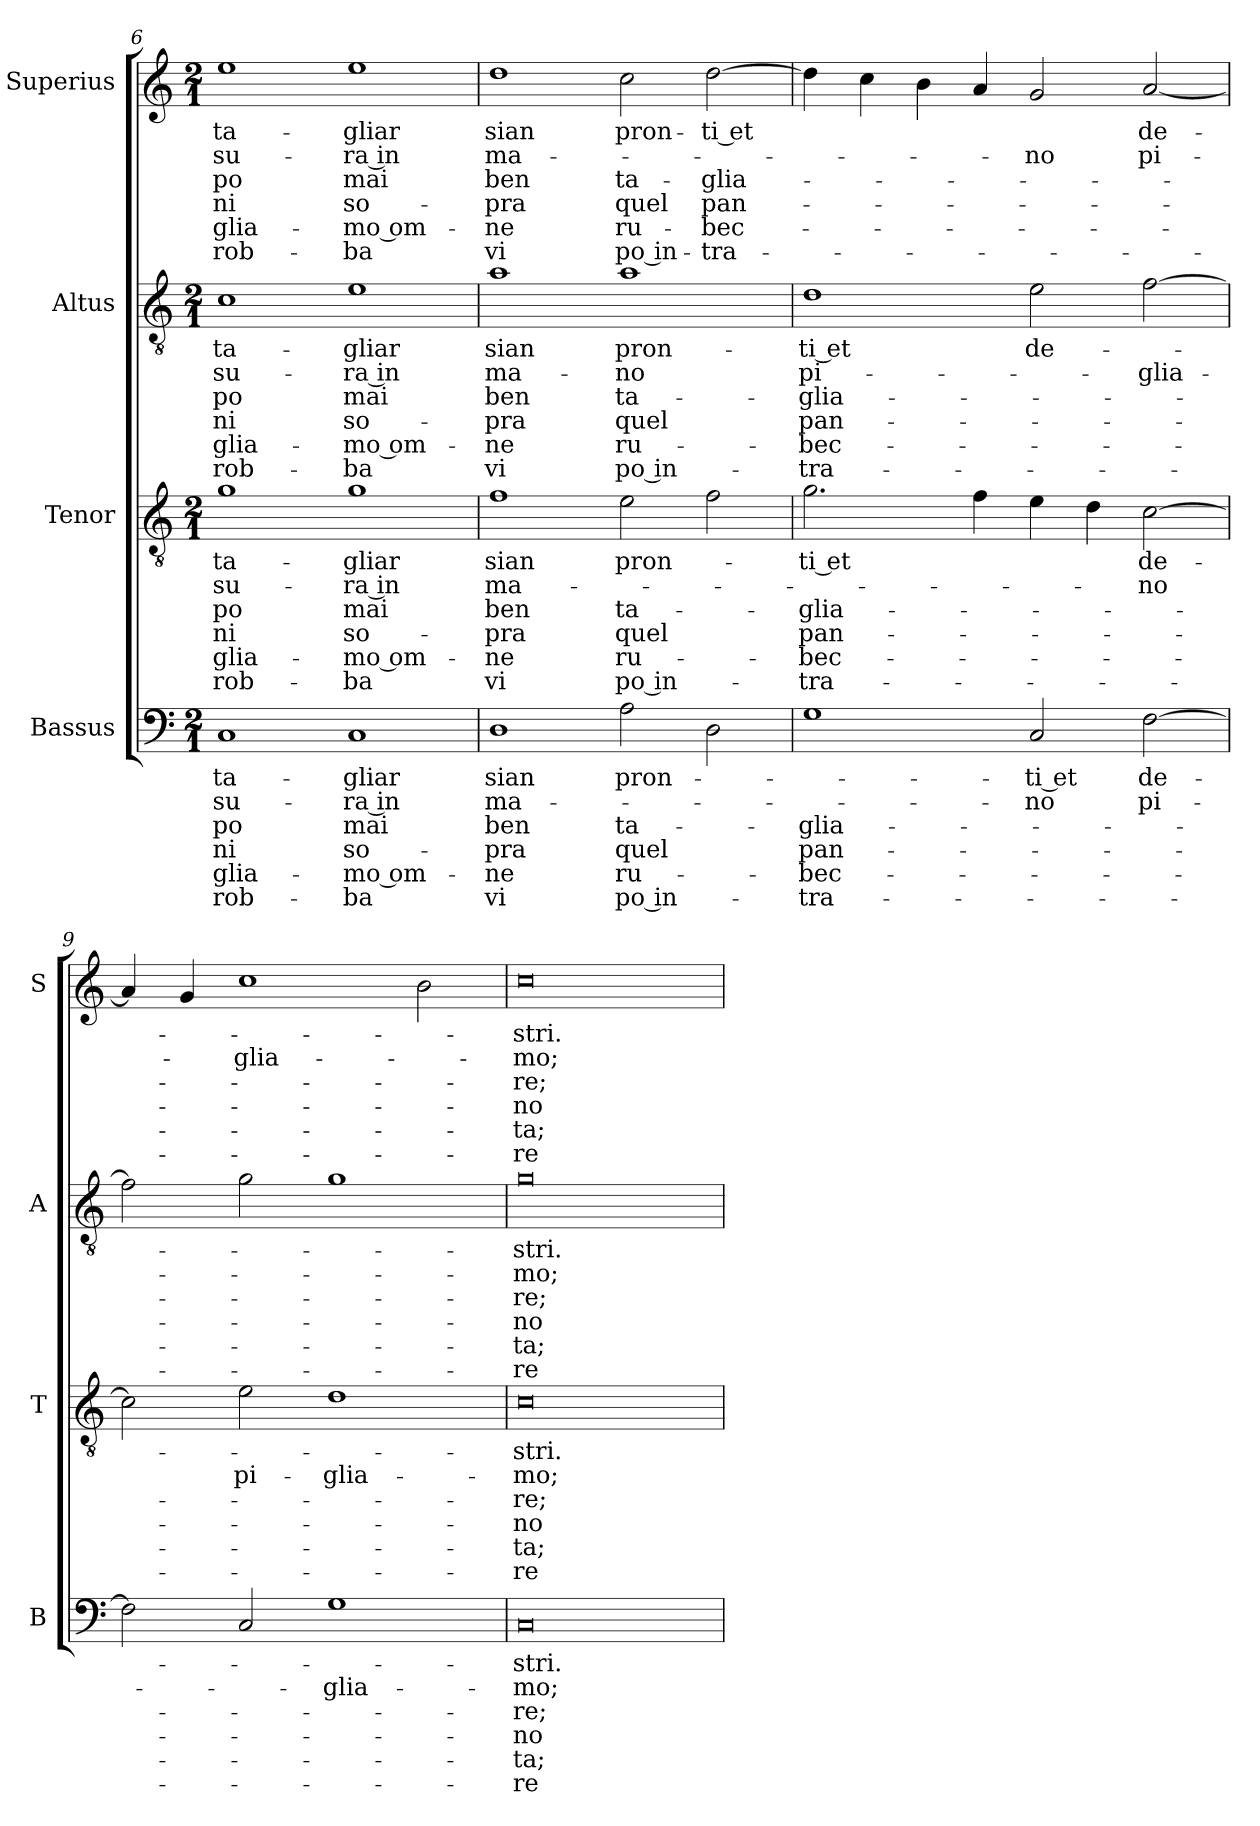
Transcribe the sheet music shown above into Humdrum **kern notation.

**kern	**text	**text	**text	**text	**text	**text	**kern	**text	**text	**text	**text	**text	**text	**kern	**text	**text	**text	**text	**text	**text	**kern	**text	**text	**text	**text	**text	**text
*part4	*part4	*part4	*part4	*part4	*part4	*part4	*part3	*part3	*part3	*part3	*part3	*part3	*part3	*part2	*part2	*part2	*part2	*part2	*part2	*part2	*part1	*part1	*part1	*part1	*part1	*part1	*part1
*staff4	*staff4	*staff4	*staff4	*staff4	*staff4	*staff4	*staff3	*staff3	*staff3	*staff3	*staff3	*staff3	*staff3	*staff2	*staff2	*staff2	*staff2	*staff2	*staff2	*staff2	*staff1	*staff1	*staff1	*staff1	*staff1	*staff1	*staff1
*I"Bassus	*	*	*	*	*	*	*I"Tenor	*	*	*	*	*	*	*I"Altus	*	*	*	*	*	*	*I"Superius	*	*	*	*	*	*
*I'B	*	*	*	*	*	*	*I'T	*	*	*	*	*	*	*I'A	*	*	*	*	*	*	*I'S	*	*	*	*	*	*
*clefF4	*	*	*	*	*	*	*clefGv2	*	*	*	*	*	*	*clefGv2	*	*	*	*	*	*	*clefG2	*	*	*	*	*	*
*k[]	*	*	*	*	*	*	*k[]	*	*	*	*	*	*	*k[]	*	*	*	*	*	*	*k[]	*	*	*	*	*	*
*M2/1	*	*	*	*	*	*	*M2/1	*	*	*	*	*	*	*M2/1	*	*	*	*	*	*	*M2/1	*	*	*	*	*	*
=6	=6	=6	=6	=6	=6	=6	=6	=6	=6	=6	=6	=6	=6	=6	=6	=6	=6	=6	=6	=6	=6	=6	=6	=6	=6	=6	=6
1C	ta-	-su-	po	-ni	-glia-	rob-	1g	ta-	-su-	po	-ni	-glia-	rob-	1c	ta-	-su-	po	-ni	-glia-	rob-	1ee	ta-	-su-	po	-ni	-glia-	rob-
1C	-gliar	-ra in	mai	so-	-mo om-	-ba	1g	-gliar	-ra in	mai	so-	-mo om-	-ba	1e	-gliar	-ra in	mai	so-	-mo om-	-ba	1ee	-gliar	-ra in	mai	so-	-mo om-	-ba
=7	=7	=7	=7	=7	=7	=7	=7	=7	=7	=7	=7	=7	=7	=7	=7	=7	=7	=7	=7	=7	=7	=7	=7	=7	=7	=7	=7
1D	sian	ma-	ben	-pra	-ne	vi	1f	sian	ma-	ben	-pra	-ne	vi	1a	sian	ma-	ben	-pra	-ne	vi	1dd	sian	ma-	ben	-pra	-ne	vi
2A	pron-	.	ta-	quel	ru-	po in-	2e	pron-	.	ta-	quel	ru-	po in-	1a	pron-	-no	ta-	quel	ru-	po in-	2cc	pron-	.	ta-	quel	ru-	po in-
2D	.	.	.	.	.	.	2f	.	.	.	.	.	.	.	.	.	.	.	.	.	[2dd	-ti et	.	-glia-	pan-	-bec-	-tra-
=8	=8	=8	=8	=8	=8	=8	=8	=8	=8	=8	=8	=8	=8	=8	=8	=8	=8	=8	=8	=8	=8	=8	=8	=8	=8	=8	=8
1G	.	.	-glia-	pan-	-bec-	-tra-	2.g	-ti et	.	-glia-	pan-	-bec-	-tra-	1d	-ti et	pi-	-glia-	pan-	-bec-	-tra-	4dd]	.	.	.	.	.	.
.	.	.	.	.	.	.	.	.	.	.	.	.	.	.	.	.	.	.	.	.	4cc	.	.	.	.	.	.
.	.	.	.	.	.	.	.	.	.	.	.	.	.	.	.	.	.	.	.	.	4b	.	.	.	.	.	.
.	.	.	.	.	.	.	4f	.	.	.	.	.	.	.	.	.	.	.	.	.	4a	.	.	.	.	.	.
2C	-ti et	-no	.	.	.	.	4e	.	.	.	.	.	.	2e	de-	.	.	.	.	.	2g	.	-no	.	.	.	.
.	.	.	.	.	.	.	4d	.	.	.	.	.	.	.	.	.	.	.	.	.	.	.	.	.	.	.	.
[2F	de-	pi-	.	.	.	.	[2c	de-	-no	.	.	.	.	[2f	.	-glia-	.	.	.	.	[2a	de-	pi-	.	.	.	.
=9	=9	=9	=9	=9	=9	=9	=9	=9	=9	=9	=9	=9	=9	=9	=9	=9	=9	=9	=9	=9	=9	=9	=9	=9	=9	=9	=9
2F]	.	.	.	.	.	.	2c]	.	.	.	.	.	.	2f]	.	.	.	.	.	.	4a]	.	.	.	.	.	.
.	.	.	.	.	.	.	.	.	.	.	.	.	.	.	.	.	.	.	.	.	4g	.	.	.	.	.	.
2C	.	.	.	.	.	.	2e	.	pi-	.	.	.	.	2g	.	.	.	.	.	.	1cc	.	-glia-	.	.	.	.
1G	.	-glia-	.	.	.	.	1d	.	-glia-	.	.	.	.	1g	.	.	.	.	.	.	.	.	.	.	.	.	.
.	.	.	.	.	.	.	.	.	.	.	.	.	.	.	.	.	.	.	.	.	2b	.	.	.	.	.	.
=10	=10	=10	=10	=10	=10	=10	=10	=10	=10	=10	=10	=10	=10	=10	=10	=10	=10	=10	=10	=10	=10	=10	=10	=10	=10	=10	=10
0C	-stri.	-mo;	-re;	-no	-ta;	-re	0c	-stri.	-mo;	-re;	-no	-ta;	-re	0g	-stri.	-mo;	-re;	-no	-ta;	-re	0cc	-stri.	-mo;	-re;	-no	-ta;	-re
=	=	=	=	=	=	=	=	=	=	=	=	=	=	=	=	=	=	=	=	=	=	=	=	=	=	=	=
*-	*-	*-	*-	*-	*-	*-	*-	*-	*-	*-	*-	*-	*-	*-	*-	*-	*-	*-	*-	*-	*-	*-	*-	*-	*-	*-	*-
